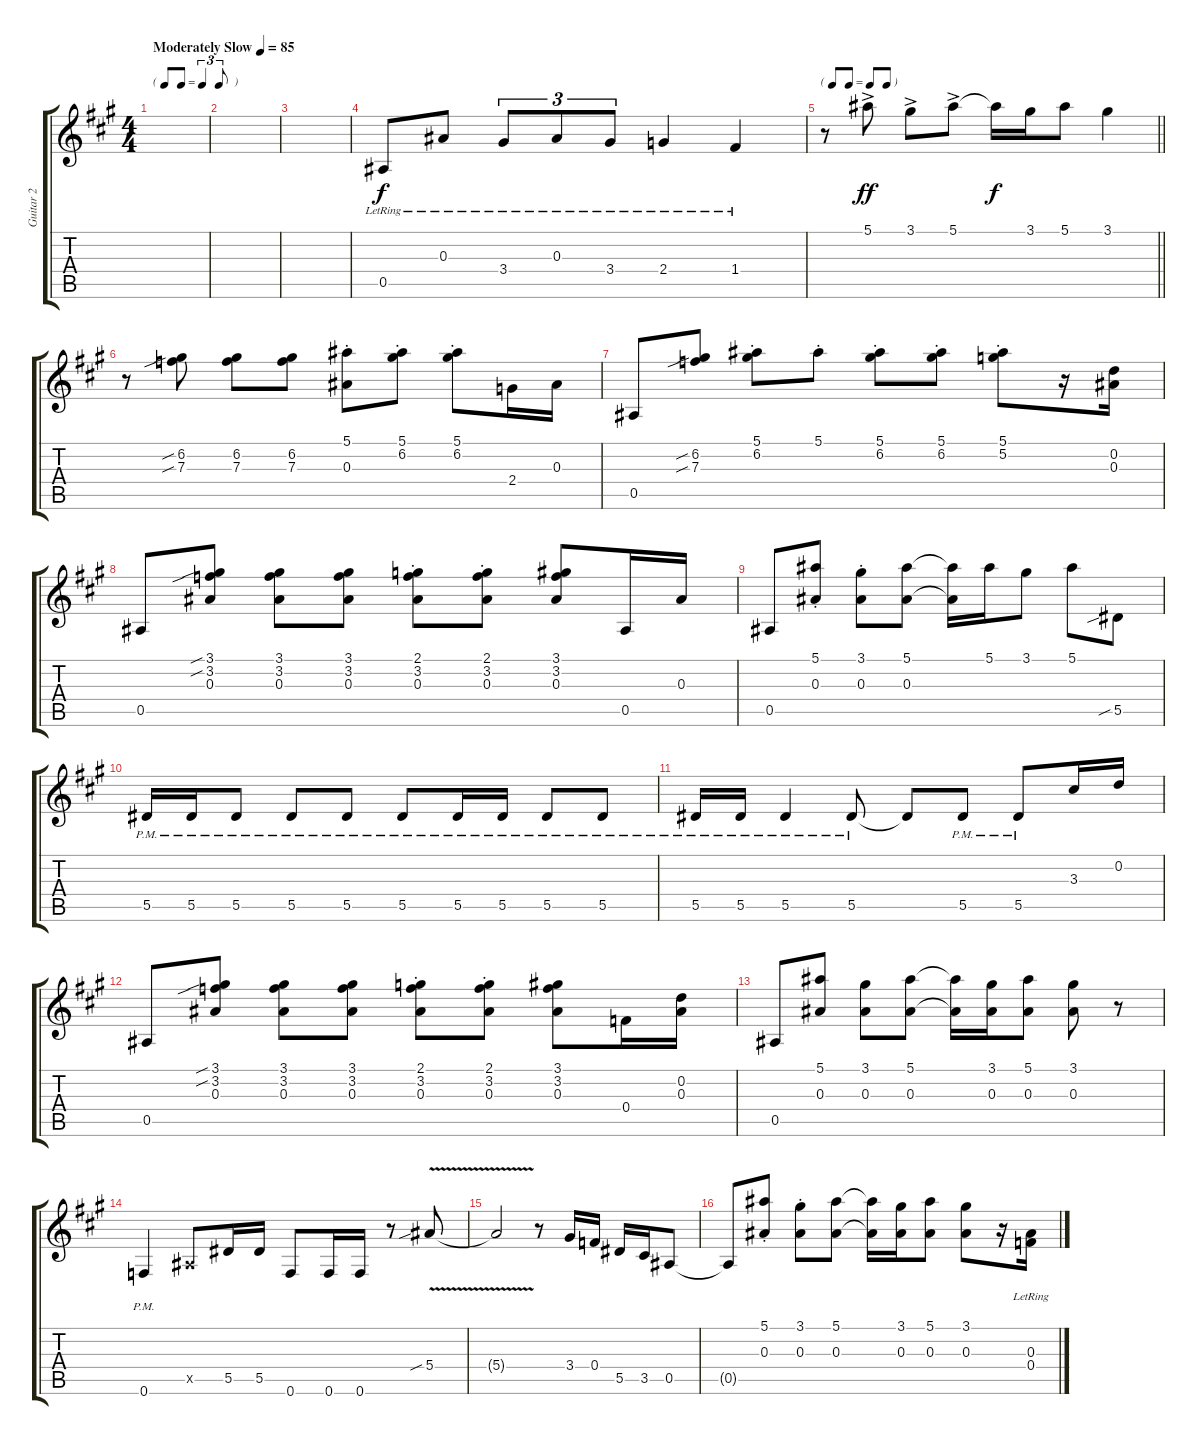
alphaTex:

\track ("Guitar 2" "Guitar 2") {instrument overdrivenguitar}
\staff {score tabs}
\tuning (F4 D4 Bb3 F3 Bb2 F2) {hide}
\ts (4 4)
\tf triplet8th
\tempo (85 "Moderately Slow")
\clef g2
\ks a
|
|
|
0.5{lr}.8 0.3{lr}.8 3.4{lr}.8{tu (3 2)} 0.3{lr}.8{tu (3 2)} 3.4{lr}.8{tu (3 2)} 2.4{lr}.4 1.4{lr}.4 |
\tf none
\barLineRight lightlight
r.8 5.1{ac}.8{dy ff} 3.1{ac}.8 5.1{ac}.8 5.1{t}.16{dy f} 3.1.16 5.1.8 3.1.4 |
r.8{volume 10} (6.2{sib} 7.3{sib}).8 (6.2 7.3).8 (6.2 7.3).8 (5.1{st} 0.3{st}).8 (5.1{st} 6.2{st}).8 (5.1{st} 6.2{st}).8 2.4.16 0.3.16 |
0.5.8 (6.2{sib} 7.3{sib}).8 (5.1{st} 6.2{st}).8 5.1{st}.8 (5.1{st} 6.2{st}).8 (5.1{st} 6.2{st}).8 (5.1{st} 5.2{st}).8 r.16 (0.2 0.3).16 |
0.5.8 (3.1{sib} 3.2{sib} 0.3).8 (3.1 3.2 0.3).8 (3.1 3.2 0.3).8 (2.1{st} 3.2{st} 0.3{st}).8 (2.1{st} 3.2{st} 0.3{st}).8 (3.1 3.2 0.3).8 0.5.16 0.3.16 |
0.5.8 (5.1{st} 0.3{st}).8 (3.1{st} 0.3{st}).8 (5.1 0.3).8 (5.1{t} 0.3{t}).16 5.1.16 3.1.8 5.1.8 5.5{sib}.8 |
5.5{pm}.16 5.5{pm}.16 5.5{pm}.8 5.5{pm}.8 5.5{pm}.8 5.5{pm}.8 5.5{pm}.16 5.5{pm}.16 5.5{pm}.8 5.5{pm}.8 |
5.5{pm}.16 5.5{pm}.16 5.5{pm}.4 5.5{pm}.8 5.5{t}.8 5.5{pm}.8 5.5{pm}.8 3.3.16 0.2.16 |
0.5.8 (3.1{sib} 3.2{sib} 0.3).8 (3.1 3.2 0.3).8 (3.1 3.2 0.3).8 (2.1{st} 3.2{st} 0.3{st}).8 (2.1{st} 3.2{st} 0.3{st}).8 (3.1 3.2 0.3).8 0.4.16 (0.2 0.3).16 |
0.5.8 (5.1 0.3).8 (3.1 0.3).8 (5.1 0.3).8 (5.1{t} 0.3{t}).16 (3.1 0.3).16 (5.1 0.3).8 (3.1 0.3).8 r.8 |
0.6{pm}.4 0.5{x}.8 5.5.16 5.5.16 0.6.8 0.6.16 0.6.16 r.8 5.4{v sib}.8 |
5.4{t}.2 r.8 3.4.16 0.4.16 5.5.16 3.5.16 0.5.8 |
0.5{t}.8 (5.1{st} 0.3{st}).8 (3.1{st} 0.3{st}).8 (5.1 0.3).8 (5.1{t} 0.3{t}).16 (3.1 0.3).16 (5.1 0.3).8 (3.1 0.3).8 r.16 (0.3{lr} 0.4{lr}).16
